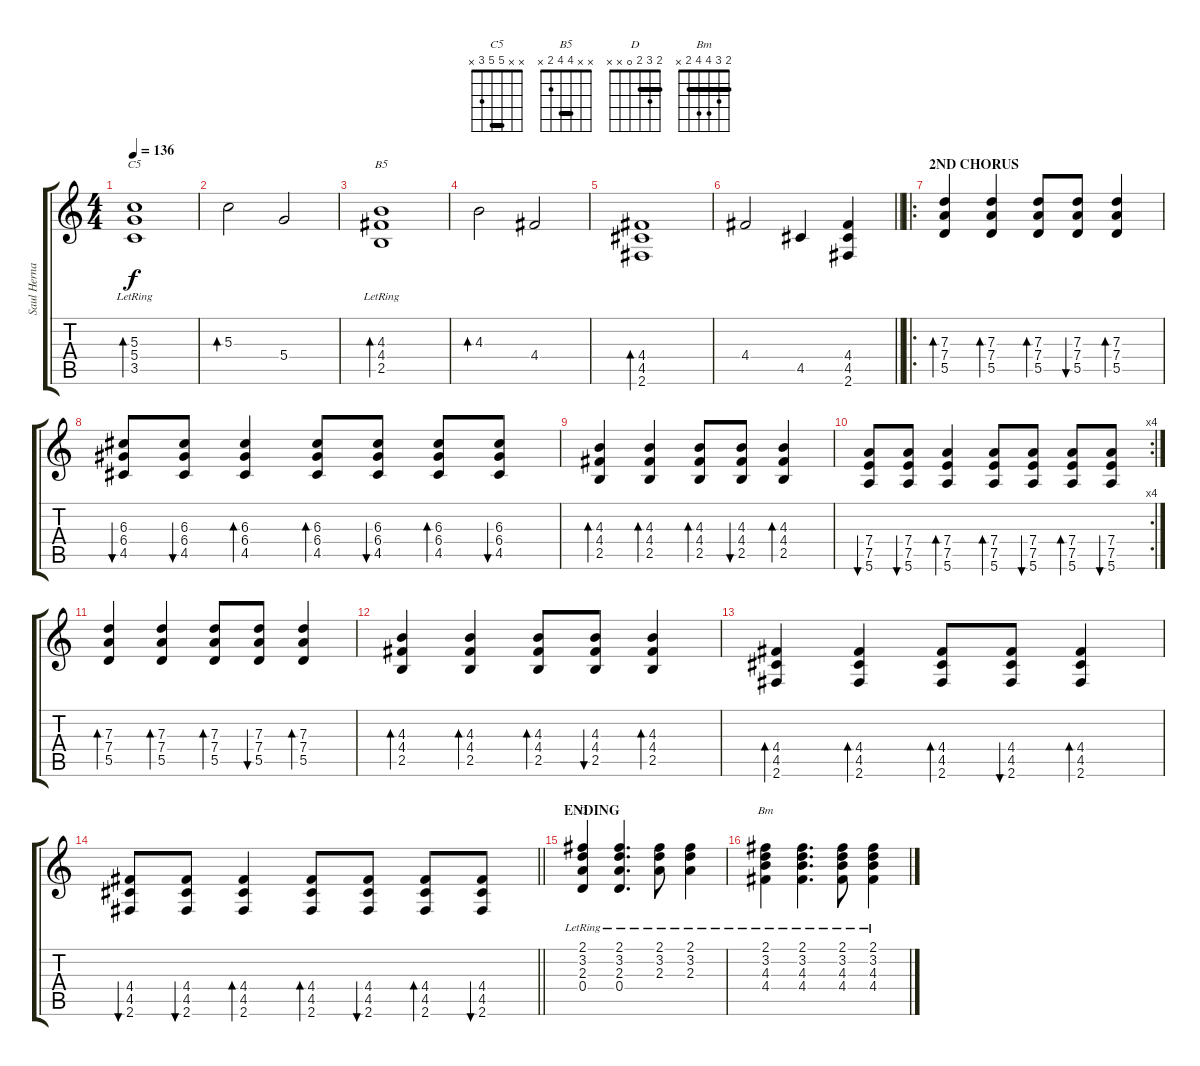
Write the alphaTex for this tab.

\track ("Saul Hernandez" "Saul Herna") {instrument distortionguitar}
\staff {score tabs}
\tuning (E4 B3 G3 D3 A2 E2) {hide}
\chord ("C5" x x 5 5 3 x) {barre 5}
\chord ("B5" x x 4 4 2 x) {barre 4}
\chord ("D" 2 3 2 0 x x) {barre 2}
\chord ("Bm" 2 3 4 4 2 x) {barre 2}
\ts (4 4)
\tempo 136
\clef g2
\ks c
(5.3 5.4 3.5{lr}).1{bd 480 ch "C5" dy f} |
5.3.2{bd 480} 5.4.2 |
(4.3 4.4 2.5{lr}).1{bd 480 ch "B5"} |
4.3.2{bd 480} 4.4.2 |
(4.4 4.5 2.6).1{bd 480} |
\barLineRight lightlight
4.4.2 4.5.4 (4.4 4.5 2.6).4 |
\ro
\section ("" "2ND CHORUS")
(7.3 7.4 5.5).4{bd 120} (7.3 7.4 5.5).4{bd 120} (7.3 7.4 5.5).8{bd 120} (7.3 7.4 5.5).8{bu 120} (7.3 7.4 5.5).4{bd 120} |
(6.3 6.4 4.5).8{bu 120} (6.3 6.4 4.5).8{bu 120} (6.3 6.4 4.5).4{bd 120} (6.3 6.4 4.5).8{bd 120} (6.3 6.4 4.5).8{bu 120} (6.3 6.4 4.5).8{bd 120} (6.3 6.4 4.5).8{bu 120} |
(4.3 4.4 2.5).4{bd 120} (4.3 4.4 2.5).4{bd 120} (4.3 4.4 2.5).8{bd 120} (4.3 4.4 2.5).8{bu 120} (4.3 4.4 2.5).4{bd 120} |
\rc 4
(7.4 7.5 5.6).8{bu 120} (7.4 7.5 5.6).8{bu 120} (7.4 7.5 5.6).4{bd 120} (7.4 7.5 5.6).8{bd 120} (7.4 7.5 5.6).8{bu 120} (7.4 7.5 5.6).8{bd 120} (7.4 7.5 5.6).8{bu 120} |
(7.3 7.4 5.5).4{bd 120} (7.3 7.4 5.5).4{bd 120} (7.3 7.4 5.5).8{bd 120} (7.3 7.4 5.5).8{bu 120} (7.3 7.4 5.5).4{bd 120} |
(4.3 4.4 2.5).4{bd 120} (4.3 4.4 2.5).4{bd 120} (4.3 4.4 2.5).8{bd 120} (4.3 4.4 2.5).8{bu 120} (4.3 4.4 2.5).4{bd 120} |
(4.4 4.5 2.6).4{bd 120} (4.4 4.5 2.6).4{bd 120} (4.4 4.5 2.6).8{bd 120} (4.4 4.5 2.6).8{bu 120} (4.4 4.5 2.6).4{bd 120} |
\barLineRight lightlight
(4.4 4.5 2.6).8{bu 120} (4.4 4.5 2.6).8{bu 120} (4.4 4.5 2.6).4{bd 120} (4.4 4.5 2.6).8{bd 120} (4.4 4.5 2.6).8{bu 120} (4.4 4.5 2.6).8{bd 120} (4.4 4.5 2.6).8{bu 120} |
\section ("" "ENDING")
(2.1{lr} 3.2{lr} 2.3{lr} 0.4{lr}).4{ch "D"} (2.1{lr} 3.2{lr} 2.3{lr} 0.4{lr}).4{d} (2.1{lr} 3.2{lr} 2.3{lr}).8 (2.1{lr} 3.2{lr} 2.3{lr}).4 |
(2.1{lr} 3.2{lr} 4.3{lr} 4.4{lr}).4{ch "Bm"} (2.1{lr} 3.2{lr} 4.3{lr} 4.4{lr}).4{d} (2.1{lr} 3.2{lr} 4.3{lr} 4.4{lr}).8 (2.1{lr} 3.2{lr} 4.3{lr} 4.4{lr}).4
